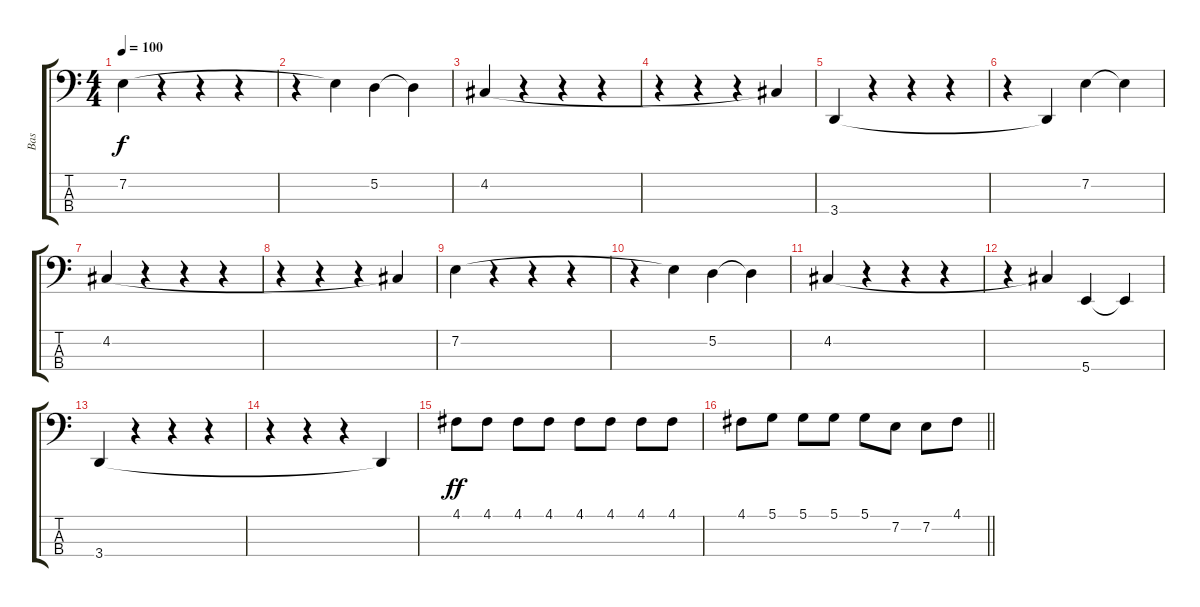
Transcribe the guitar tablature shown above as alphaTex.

\track ("Bas" "Bas") {instrument electricbasspick}
\staff {score tabs}
\tuning (D2 A1 E1 B0) {hide}
\ts (4 4)
\tempo 100
\clef f4
\ks c
7.2.4{dy f} r.4 r.4 r.4 |
r.4 7.2{t}.4 5.2.4 5.2{t}.4 |
4.2.4 r.4 r.4 r.4 |
r.4 r.4 r.4 4.2{t}.4 |
3.4.4 r.4 r.4 r.4 |
r.4 3.4{t}.4 7.2.4 7.2{t}.4 |
4.2.4 r.4 r.4 r.4 |
r.4 r.4 r.4 4.2{t}.4 |
7.2.4 r.4 r.4 r.4 |
r.4 7.2{t}.4 5.2.4 5.2{t}.4 |
4.2.4 r.4 r.4 r.4 |
r.4 4.2{t}.4 5.4.4 5.4{t}.4 |
3.4.4 r.4 r.4 r.4 |
r.4 r.4 r.4 3.4{t}.4 |
4.1.8{dy ff} 4.1.8 4.1.8 4.1.8 4.1.8 4.1.8 4.1.8 4.1.8 |
\barLineRight lightlight
4.1.8 5.1.8 5.1.8 5.1.8 5.1.8 7.2.8 7.2.8 4.1.8
